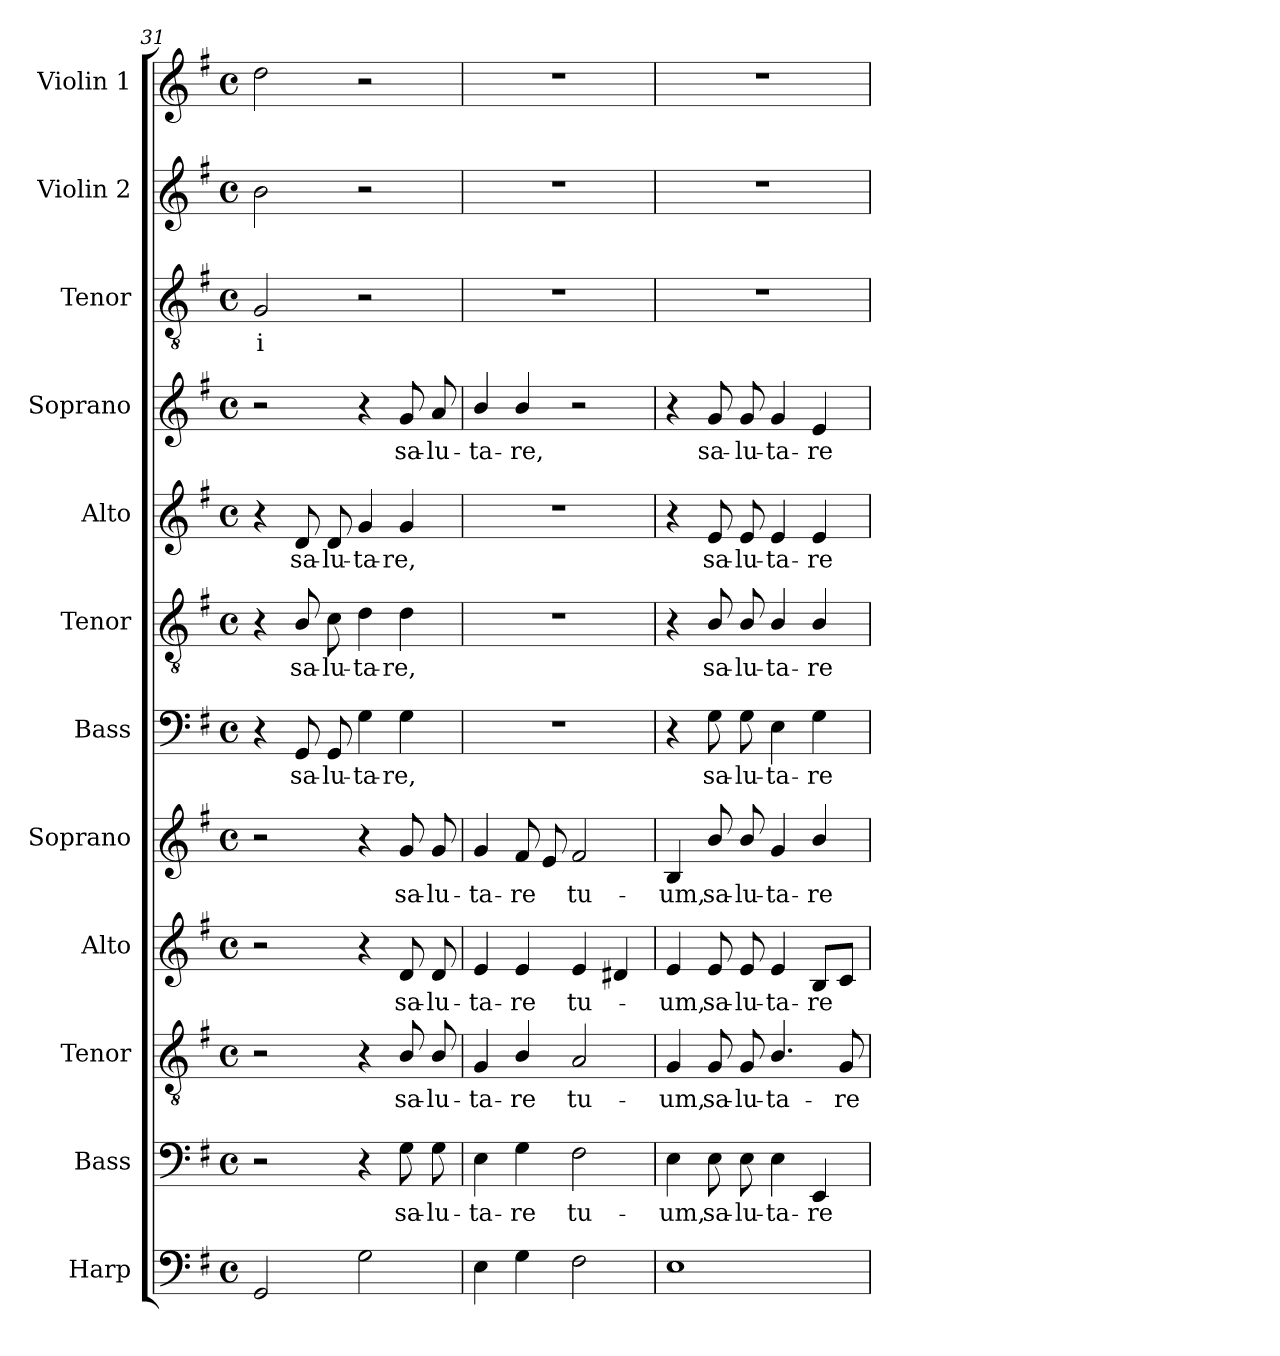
**kern	**kern	**text	**kern	**text	**kern	**text	**kern	**text	**kern	**text	**kern	**text	**kern	**text	**kern	**text	**kern	**text	**kern	**kern
*part12	*part11	*part11	*part10	*part10	*part9	*part9	*part8	*part8	*part7	*part7	*part6	*part6	*part5	*part5	*part4	*part4	*part3	*part3	*part2	*part1
*staff12	*staff11	*staff11	*staff10	*staff10	*staff9	*staff9	*staff8	*staff8	*staff7	*staff7	*staff6	*staff6	*staff5	*staff5	*staff4	*staff4	*staff3	*staff3	*staff2	*staff1
*I"Harp	*I"Bass	*	*I"Tenor	*	*I"Alto	*	*I"Soprano	*	*I"Bass	*	*I"Tenor	*	*I"Alto	*	*I"Soprano	*	*I"Tenor	*	*I"Violin 2	*I"Violin 1
*I'Hp.	*I'B.	*	*I'T.	*	*I'A.	*	*I'S.	*	*I'B.	*	*I'T.	*	*I'A.	*	*I'S.	*	*I'T.	*	*I'Vln. 2	*I'Vln. 1
!!LO:PB:g=z
*clefF4	*clefF4	*	*clefGv2	*	*clefG2	*	*clefG2	*	*clefF4	*	*clefGv2	*	*clefG2	*	*clefG2	*	*clefGv2	*	*clefG2	*clefG2
*	*	*	*ITrd7c12	*	*	*	*	*	*	*	*ITrd7c12	*	*	*	*	*	*ITrd7c12	*	*	*
*k[f#]	*k[f#]	*	*k[f#]	*	*k[f#]	*	*k[f#]	*	*k[f#]	*	*k[f#]	*	*k[f#]	*	*k[f#]	*	*k[f#]	*	*k[f#]	*k[f#]
*G:	*G:	*	*G:	*	*G:	*	*G:	*	*G:	*	*G:	*	*G:	*	*G:	*	*G:	*	*G:	*G:
*M4/4	*M4/4	*	*M4/4	*	*M4/4	*	*M4/4	*	*M4/4	*	*M4/4	*	*M4/4	*	*M4/4	*	*M4/4	*	*M4/4	*M4/4
*met(c)	*met(c)	*	*met(c)	*	*met(c)	*	*met(c)	*	*met(c)	*	*met(c)	*	*met(c)	*	*met(c)	*	*met(c)	*	*met(c)	*met(c)
=31	=31	=31	=31	=31	=31	=31	=31	=31	=31	=31	=31	=31	=31	=31	=31	=31	=31	=31	=31	=31
!	!	!	!	!	!	!	!	!	!	!	!	!	!	!	!	!	!	!LO:LY:b:color=#000000	!	!
2GGi/	2r	.	2r	.	2r	.	2r	.	4r	.	4r	.	4r	.	2r	.	2GGi/	-i	2bi\	2ddi\
!	!	!	!	!	!	!	!	!	!	!LO:LY:b:color=#000000	!	!	!	!	!	!	!	!	!	!
!	!	!	!	!	!	!	!	!	!	!	!	!LO:LY:b:color=#000000	!	!	!	!	!	!	!	!
!	!	!	!	!	!	!	!	!	!	!	!	!	!	!LO:LY:b:color=#000000	!	!	!	!	!	!
.	.	.	.	.	.	.	.	.	8GGi/	sa-	8BBi/	sa-	8di/	sa-	.	.	.	.	.	.
!	!	!	!	!	!	!	!	!	!	!LO:LY:b:color=#000000	!	!	!	!	!	!	!	!	!	!
!	!	!	!	!	!	!	!	!	!	!	!	!LO:LY:b:color=#000000	!	!	!	!	!	!	!	!
!	!	!	!	!	!	!	!	!	!	!	!	!	!	!LO:LY:b:color=#000000	!	!	!	!	!	!
.	.	.	.	.	.	.	.	.	8GGi/	-lu-	8Ci\	-lu-	8di/	-lu-	.	.	.	.	.	.
!	!	!	!	!	!	!	!	!	!	!LO:LY:b:color=#000000	!	!	!	!	!	!	!	!	!	!
!	!	!	!	!	!	!	!	!	!	!	!	!LO:LY:b:color=#000000	!	!	!	!	!	!	!	!
!	!	!	!	!	!	!	!	!	!	!	!	!	!	!LO:LY:b:color=#000000	!	!	!	!	!	!
2Gi\	4r	.	4r	.	4r	.	4r	.	4Gi\	-ta-	4Di\	-ta-	4gi/	-ta-	4r	.	2r	.	2r	2r
!	!	!LO:LY:b:color=#000000	!	!	!	!	!	!	!	!	!	!	!	!	!	!	!	!	!	!
!	!	!	!	!LO:LY:b:color=#000000	!	!	!	!	!	!	!	!	!	!	!	!	!	!	!	!
!	!	!	!	!	!	!LO:LY:b:color=#000000	!	!	!	!	!	!	!	!	!	!	!	!	!	!
!	!	!	!	!	!	!	!	!LO:LY:b:color=#000000	!	!	!	!	!	!	!	!	!	!	!	!
!	!	!	!	!	!	!	!	!	!	!LO:LY:b:color=#000000	!	!	!	!	!	!	!	!	!	!
!	!	!	!	!	!	!	!	!	!	!	!	!LO:LY:b:color=#000000	!	!	!	!	!	!	!	!
!	!	!	!	!	!	!	!	!	!	!	!	!	!	!LO:LY:b:color=#000000	!	!	!	!	!	!
!	!	!	!	!	!	!	!	!	!	!	!	!	!	!	!	!LO:LY:b:color=#000000	!	!	!	!
.	8Gi\	sa-	8BBi/	sa-	8di/	sa-	8gi/	sa-	4Gi\	-re,	4Di\	-re,	4gi/	-re,	8gi/	sa-	.	.	.	.
!	!	!LO:LY:b:color=#000000	!	!	!	!	!	!	!	!	!	!	!	!	!	!	!	!	!	!
!	!	!	!	!LO:LY:b:color=#000000	!	!	!	!	!	!	!	!	!	!	!	!	!	!	!	!
!	!	!	!	!	!	!LO:LY:b:color=#000000	!	!	!	!	!	!	!	!	!	!	!	!	!	!
!	!	!	!	!	!	!	!	!LO:LY:b:color=#000000	!	!	!	!	!	!	!	!	!	!	!	!
!	!	!	!	!	!	!	!	!	!	!	!	!	!	!	!	!LO:LY:b:color=#000000	!	!	!	!
.	8Gi\	-lu-	8BBi/	-lu-	8di/	-lu-	8gi/	-lu-	.	.	.	.	.	.	8ai/	-lu-	.	.	.	.
=32	=32	=32	=32	=32	=32	=32	=32	=32	=32	=32	=32	=32	=32	=32	=32	=32	=32	=32	=32	=32
!	!	!LO:LY:b:color=#000000	!	!	!	!	!	!	!	!	!	!	!	!	!	!	!	!	!	!
!	!	!	!	!LO:LY:b:color=#000000	!	!	!	!	!	!	!	!	!	!	!	!	!	!	!	!
!	!	!	!	!	!	!LO:LY:b:color=#000000	!	!	!	!	!	!	!	!	!	!	!	!	!	!
!	!	!	!	!	!	!	!	!LO:LY:b:color=#000000	!	!	!	!	!	!	!	!	!	!	!	!
!	!	!	!	!	!	!	!	!	!	!	!	!	!	!	!	!LO:LY:b:color=#000000	!	!	!	!
4Ei\	4Ei\	-ta-	4GGi/	-ta-	4ei/	-ta-	4gi/	-ta-	1r	.	1r	.	1r	.	4bi/	-ta-	1r	.	1r	1r
!	!	!LO:LY:b:color=#000000	!	!	!	!	!	!	!	!	!	!	!	!	!	!	!	!	!	!
!	!	!	!	!LO:LY:b:color=#000000	!	!	!	!	!	!	!	!	!	!	!	!	!	!	!	!
!	!	!	!	!	!	!LO:LY:b:color=#000000	!	!	!	!	!	!	!	!	!	!	!	!	!	!
!	!	!	!	!	!	!	!	!LO:LY:b:color=#000000	!	!	!	!	!	!	!	!	!	!	!	!
!	!	!	!	!	!	!	!	!	!	!	!	!	!	!	!	!LO:LY:b:color=#000000	!	!	!	!
4Gi\	4Gi\	-re	4BBi/	-re	4ei/	-re	8f#i/	-re	.	.	.	.	.	.	4bi/	-re,	.	.	.	.
.	.	.	.	.	.	.	8ei/	.	.	.	.	.	.	.	.	.	.	.	.	.
!	!	!LO:LY:b:color=#000000	!	!	!	!	!	!	!	!	!	!	!	!	!	!	!	!	!	!
!	!	!	!	!LO:LY:b:color=#000000	!	!	!	!	!	!	!	!	!	!	!	!	!	!	!	!
!	!	!	!	!	!	!LO:LY:b:color=#000000	!	!	!	!	!	!	!	!	!	!	!	!	!	!
!	!	!	!	!	!	!	!	!LO:LY:b:color=#000000	!	!	!	!	!	!	!	!	!	!	!	!
2F#i\	2F#i\	tu-	2AAi/	tu-	4ei/	tu-	2f#i/	tu-	.	.	.	.	.	.	2r	.	.	.	.	.
.	.	.	.	.	4d#Xi/	.	.	.	.	.	.	.	.	.	.	.	.	.	.	.
=33	=33	=33	=33	=33	=33	=33	=33	=33	=33	=33	=33	=33	=33	=33	=33	=33	=33	=33	=33	=33
!	!	!LO:LY:b:color=#000000	!	!	!	!	!	!	!	!	!	!	!	!	!	!	!	!	!	!
!	!	!	!	!LO:LY:b:color=#000000	!	!	!	!	!	!	!	!	!	!	!	!	!	!	!	!
!	!	!	!	!	!	!LO:LY:b:color=#000000	!	!	!	!	!	!	!	!	!	!	!	!	!	!
!	!	!	!	!	!	!	!	!LO:LY:b:color=#000000	!	!	!	!	!	!	!	!	!	!	!	!
1Ei	4Ei\	-um,	4GGi/	-um,	4ei/	-um,	4Bi/	-um,	4r	.	4r	.	4r	.	4r	.	1r	.	1r	1r
!	!	!LO:LY:b:color=#000000	!	!	!	!	!	!	!	!	!	!	!	!	!	!	!	!	!	!
!	!	!	!	!LO:LY:b:color=#000000	!	!	!	!	!	!	!	!	!	!	!	!	!	!	!	!
!	!	!	!	!	!	!LO:LY:b:color=#000000	!	!	!	!	!	!	!	!	!	!	!	!	!	!
!	!	!	!	!	!	!	!	!LO:LY:b:color=#000000	!	!	!	!	!	!	!	!	!	!	!	!
!	!	!	!	!	!	!	!	!	!	!LO:LY:b:color=#000000	!	!	!	!	!	!	!	!	!	!
!	!	!	!	!	!	!	!	!	!	!	!	!LO:LY:b:color=#000000	!	!	!	!	!	!	!	!
!	!	!	!	!	!	!	!	!	!	!	!	!	!	!LO:LY:b:color=#000000	!	!	!	!	!	!
!	!	!	!	!	!	!	!	!	!	!	!	!	!	!	!	!LO:LY:b:color=#000000	!	!	!	!
.	8Ei\	sa-	8GGi/	sa-	8ei/	sa-	8bi/	sa-	8Gi\	sa-	8BBi/	sa-	8ei/	sa-	8gi/	sa-	.	.	.	.
!	!	!LO:LY:b:color=#000000	!	!	!	!	!	!	!	!	!	!	!	!	!	!	!	!	!	!
!	!	!	!	!LO:LY:b:color=#000000	!	!	!	!	!	!	!	!	!	!	!	!	!	!	!	!
!	!	!	!	!	!	!LO:LY:b:color=#000000	!	!	!	!	!	!	!	!	!	!	!	!	!	!
!	!	!	!	!	!	!	!	!LO:LY:b:color=#000000	!	!	!	!	!	!	!	!	!	!	!	!
!	!	!	!	!	!	!	!	!	!	!LO:LY:b:color=#000000	!	!	!	!	!	!	!	!	!	!
!	!	!	!	!	!	!	!	!	!	!	!	!LO:LY:b:color=#000000	!	!	!	!	!	!	!	!
!	!	!	!	!	!	!	!	!	!	!	!	!	!	!LO:LY:b:color=#000000	!	!	!	!	!	!
!	!	!	!	!	!	!	!	!	!	!	!	!	!	!	!	!LO:LY:b:color=#000000	!	!	!	!
.	8Ei\	-lu-	8GGi/	-lu-	8ei/	-lu-	8bi/	-lu-	8Gi\	-lu-	8BBi/	-lu-	8ei/	-lu-	8gi/	-lu-	.	.	.	.
!	!	!LO:LY:b:color=#000000	!	!	!	!	!	!	!	!	!	!	!	!	!	!	!	!	!	!
!	!	!	!	!LO:LY:b:color=#000000	!	!	!	!	!	!	!	!	!	!	!	!	!	!	!	!
!	!	!	!	!	!	!LO:LY:b:color=#000000	!	!	!	!	!	!	!	!	!	!	!	!	!	!
!	!	!	!	!	!	!	!	!LO:LY:b:color=#000000	!	!	!	!	!	!	!	!	!	!	!	!
!	!	!	!	!	!	!	!	!	!	!LO:LY:b:color=#000000	!	!	!	!	!	!	!	!	!	!
!	!	!	!	!	!	!	!	!	!	!	!	!LO:LY:b:color=#000000	!	!	!	!	!	!	!	!
!	!	!	!	!	!	!	!	!	!	!	!	!	!	!LO:LY:b:color=#000000	!	!	!	!	!	!
!	!	!	!	!	!	!	!	!	!	!	!	!	!	!	!	!LO:LY:b:color=#000000	!	!	!	!
.	4Ei\	-ta-	4.BBi/	-ta-	4ei/	-ta-	4gi/	-ta-	4Ei\	-ta-	4BBi/	-ta-	4ei/	-ta-	4gi/	-ta-	.	.	.	.
!	!	!LO:LY:b:color=#000000	!	!	!	!	!	!	!	!	!	!	!	!	!	!	!	!	!	!
!	!	!	!	!	!	!LO:LY:b:color=#000000	!	!	!	!	!	!	!	!	!	!	!	!	!	!
!	!	!	!	!	!	!	!	!LO:LY:b:color=#000000	!	!	!	!	!	!	!	!	!	!	!	!
!	!	!	!	!	!	!	!	!	!	!LO:LY:b:color=#000000	!	!	!	!	!	!	!	!	!	!
!	!	!	!	!	!	!	!	!	!	!	!	!LO:LY:b:color=#000000	!	!	!	!	!	!	!	!
!	!	!	!	!	!	!	!	!	!	!	!	!	!	!LO:LY:b:color=#000000	!	!	!	!	!	!
!	!	!	!	!	!	!	!	!	!	!	!	!	!	!	!	!LO:LY:b:color=#000000	!	!	!	!
.	4EEi/	-re	.	.	8Bi/L	-re	4bi/	-re	4Gi\	-re	4BBi/	-re	4ei/	-re	4ei/	-re	.	.	.	.
!	!	!	!	!LO:LY:b:color=#000000	!	!	!	!	!	!	!	!	!	!	!	!	!	!	!	!
.	.	.	8GGi/	-re	8ci/J	.	.	.	.	.	.	.	.	.	.	.	.	.	.	.
=	=	=	=	=	=	=	=	=	=	=	=	=	=	=	=	=	=	=	=	=
*-	*-	*-	*-	*-	*-	*-	*-	*-	*-	*-	*-	*-	*-	*-	*-	*-	*-	*-	*-	*-
